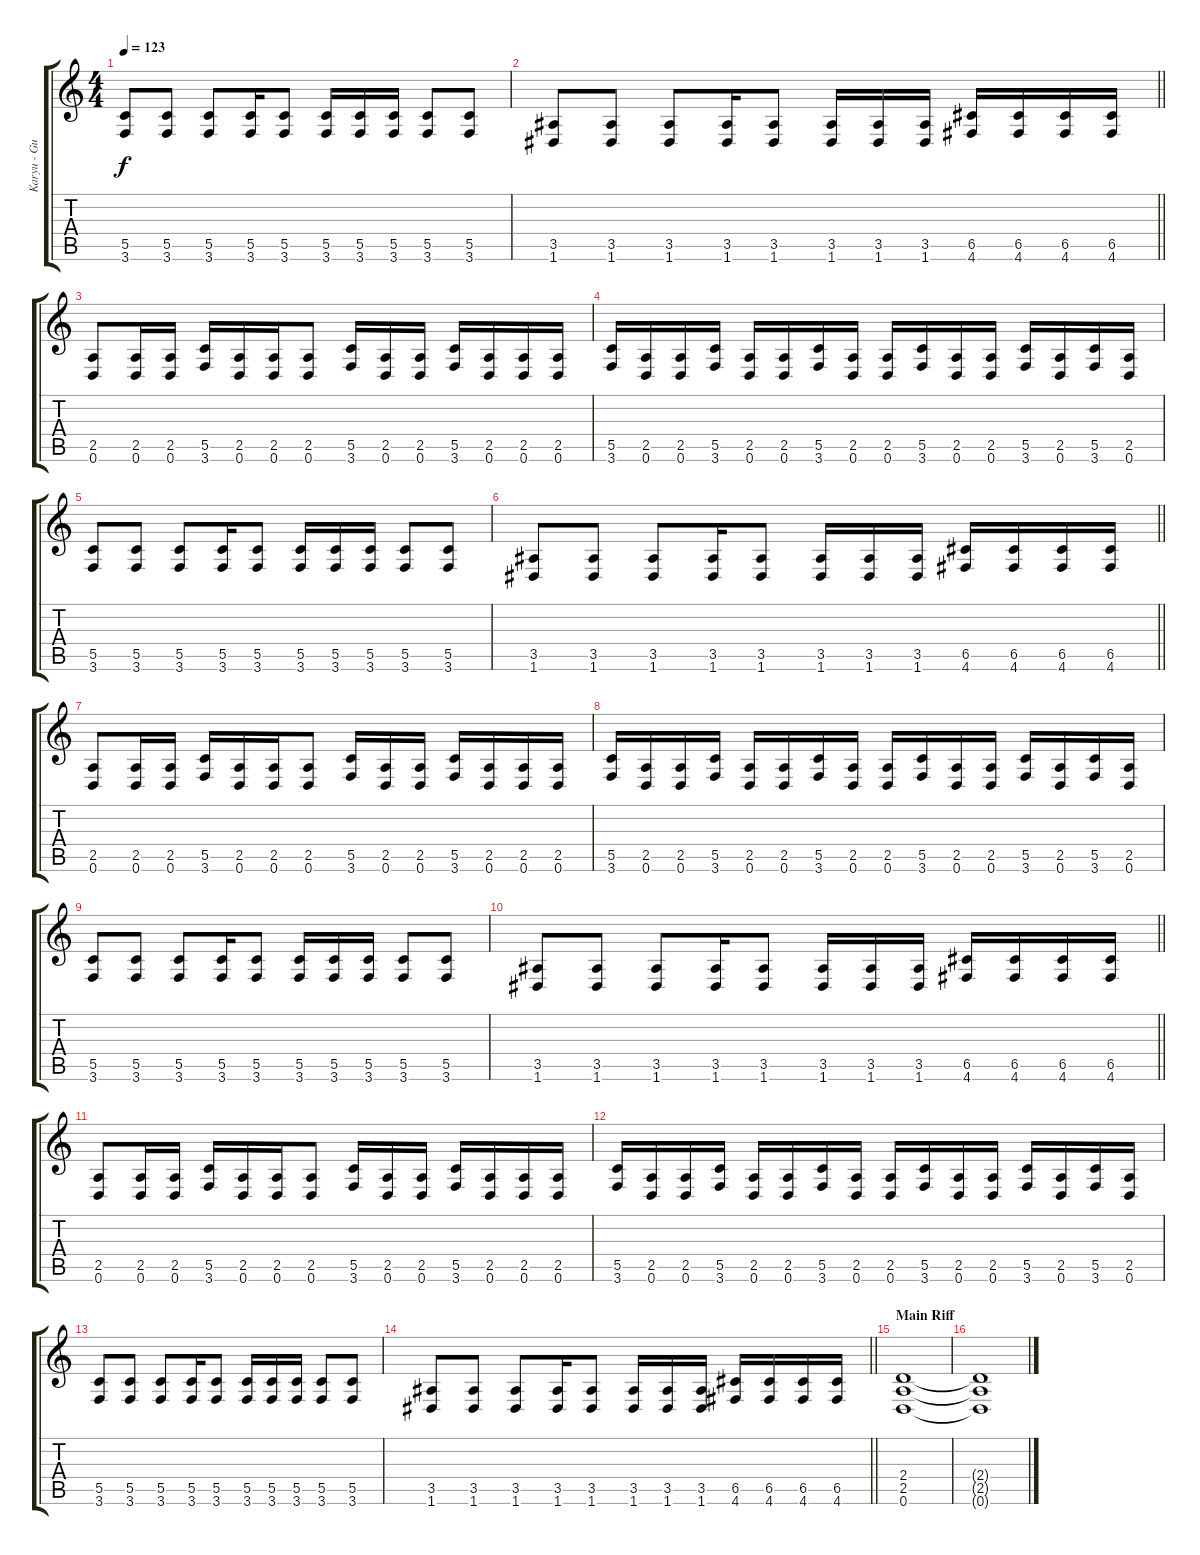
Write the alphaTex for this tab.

\track ("Karyu - Guitar" "Karyu - Gu") {instrument distortionguitar}
\staff {score tabs}
\tuning (D4 A3 F3 C3 G2 D2) {hide}
\ts (4 4)
\tempo 123
\clef g2
\ks c
(5.5 3.6).8{dy f} (5.5 3.6).8 (5.5 3.6).8 (5.5 3.6).16 (5.5 3.6).8 (5.5 3.6).16 (5.5 3.6).16 (5.5 3.6).16 (5.5 3.6).8 (5.5 3.6).8 |
\barLineRight lightlight
(3.5 1.6).8 (3.5 1.6).8 (3.5 1.6).8 (3.5 1.6).16 (3.5 1.6).8 (3.5 1.6).16 (3.5 1.6).16 (3.5 1.6).16 (6.5 4.6).16 (6.5 4.6).16 (6.5 4.6).16 (6.5 4.6).16 |
(2.5 0.6).8 (2.5 0.6).16 (2.5 0.6).16 (5.5 3.6).16 (2.5 0.6).16 (2.5 0.6).16 (2.5 0.6).8 (5.5 3.6).16 (2.5 0.6).16 (2.5 0.6).16 (5.5 3.6).16 (2.5 0.6).16 (2.5 0.6).16 (2.5 0.6).16 |
(5.5 3.6).16 (2.5 0.6).16 (2.5 0.6).16 (5.5 3.6).16 (2.5 0.6).16 (2.5 0.6).16 (5.5 3.6).16 (2.5 0.6).16 (2.5 0.6).16 (5.5 3.6).16 (2.5 0.6).16 (2.5 0.6).16 (5.5 3.6).16 (2.5 0.6).16 (5.5 3.6).16 (2.5 0.6).16 |
(5.5 3.6).8 (5.5 3.6).8 (5.5 3.6).8 (5.5 3.6).16 (5.5 3.6).8 (5.5 3.6).16 (5.5 3.6).16 (5.5 3.6).16 (5.5 3.6).8 (5.5 3.6).8 |
\barLineRight lightlight
(3.5 1.6).8 (3.5 1.6).8 (3.5 1.6).8 (3.5 1.6).16 (3.5 1.6).8 (3.5 1.6).16 (3.5 1.6).16 (3.5 1.6).16 (6.5 4.6).16 (6.5 4.6).16 (6.5 4.6).16 (6.5 4.6).16 |
(2.5 0.6).8 (2.5 0.6).16 (2.5 0.6).16 (5.5 3.6).16 (2.5 0.6).16 (2.5 0.6).16 (2.5 0.6).8 (5.5 3.6).16 (2.5 0.6).16 (2.5 0.6).16 (5.5 3.6).16 (2.5 0.6).16 (2.5 0.6).16 (2.5 0.6).16 |
(5.5 3.6).16 (2.5 0.6).16 (2.5 0.6).16 (5.5 3.6).16 (2.5 0.6).16 (2.5 0.6).16 (5.5 3.6).16 (2.5 0.6).16 (2.5 0.6).16 (5.5 3.6).16 (2.5 0.6).16 (2.5 0.6).16 (5.5 3.6).16 (2.5 0.6).16 (5.5 3.6).16 (2.5 0.6).16 |
(5.5 3.6).8 (5.5 3.6).8 (5.5 3.6).8 (5.5 3.6).16 (5.5 3.6).8 (5.5 3.6).16 (5.5 3.6).16 (5.5 3.6).16 (5.5 3.6).8 (5.5 3.6).8 |
\barLineRight lightlight
(3.5 1.6).8 (3.5 1.6).8 (3.5 1.6).8 (3.5 1.6).16 (3.5 1.6).8 (3.5 1.6).16 (3.5 1.6).16 (3.5 1.6).16 (6.5 4.6).16 (6.5 4.6).16 (6.5 4.6).16 (6.5 4.6).16 |
(2.5 0.6).8 (2.5 0.6).16 (2.5 0.6).16 (5.5 3.6).16 (2.5 0.6).16 (2.5 0.6).16 (2.5 0.6).8 (5.5 3.6).16 (2.5 0.6).16 (2.5 0.6).16 (5.5 3.6).16 (2.5 0.6).16 (2.5 0.6).16 (2.5 0.6).16 |
(5.5 3.6).16 (2.5 0.6).16 (2.5 0.6).16 (5.5 3.6).16 (2.5 0.6).16 (2.5 0.6).16 (5.5 3.6).16 (2.5 0.6).16 (2.5 0.6).16 (5.5 3.6).16 (2.5 0.6).16 (2.5 0.6).16 (5.5 3.6).16 (2.5 0.6).16 (5.5 3.6).16 (2.5 0.6).16 |
(5.5 3.6).8 (5.5 3.6).8 (5.5 3.6).8 (5.5 3.6).16 (5.5 3.6).8 (5.5 3.6).16 (5.5 3.6).16 (5.5 3.6).16 (5.5 3.6).8 (5.5 3.6).8 |
\barLineRight lightlight
(3.5 1.6).8 (3.5 1.6).8 (3.5 1.6).8 (3.5 1.6).16 (3.5 1.6).8 (3.5 1.6).16 (3.5 1.6).16 (3.5 1.6).16 (6.5 4.6).16 (6.5 4.6).16 (6.5 4.6).16 (6.5 4.6).16 |
\section ("" "Main Riff")
(2.4 2.5 0.6).1 |
(2.4{t} 2.5{t} 0.6{t}).1
